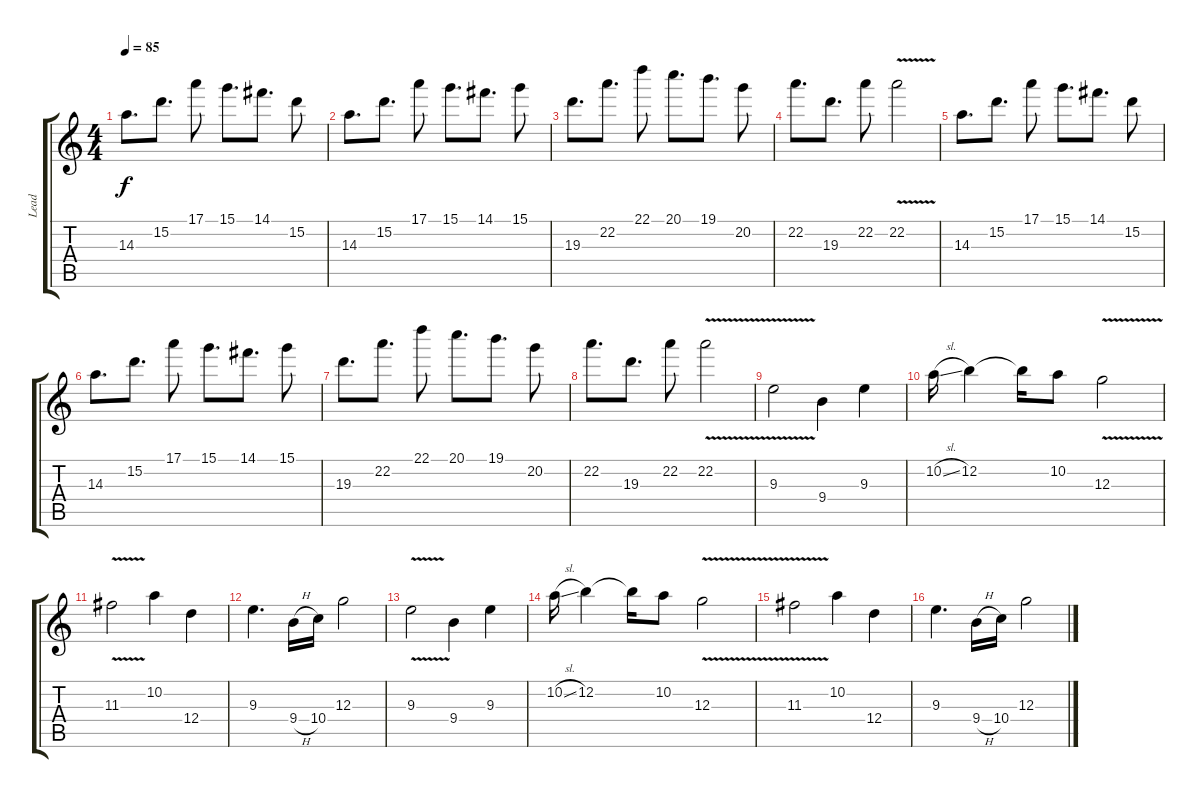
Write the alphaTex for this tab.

\track ("Lead" "Lead") {instrument overdrivenguitar}
\staff {score tabs}
\tuning (E4 B3 G3 D3 A2 E2) {hide}
\ts (4 4)
\tempo 85
\clef g2
\ks c
14.3.8{d dy f} 15.2.8{d} 17.1.8 15.1.8{d} 14.1.8{d} 15.2.8 |
14.3.8{d} 15.2.8{d} 17.1.8 15.1.8{d} 14.1.8{d} 15.1.8 |
19.3.8{d} 22.2.8{d} 22.1.8 20.1.8{d} 19.1.8{d} 20.2.8 |
22.2.8{d} 19.3.8{d} 22.2.8 22.2{v}.2 |
14.3.8{d} 15.2.8{d} 17.1.8 15.1.8{d} 14.1.8{d} 15.2.8 |
14.3.8{d} 15.2.8{d} 17.1.8 15.1.8{d} 14.1.8{d} 15.1.8 |
19.3.8{d} 22.2.8{d} 22.1.8 20.1.8{d} 19.1.8{d} 20.2.8 |
22.2.8{d} 19.3.8{d} 22.2.8 22.2{v}.2 |
9.3{v}.2 9.4.4 9.3.4 |
10.2{sl}.16 12.2.4 12.2{t}.16 10.2.8 12.3{v}.2 |
11.3{v}.2 10.2.4 12.4.4 |
9.3.4{d} 9.4{h}.16 10.4.16 12.3.2 |
9.3{v}.2 9.4.4 9.3.4 |
10.2{sl}.16 12.2.4 12.2{t}.16 10.2.8 12.3{v}.2 |
11.3{v}.2 10.2.4 12.4.4 |
9.3.4{d} 9.4{h}.16 10.4.16 12.3.2
